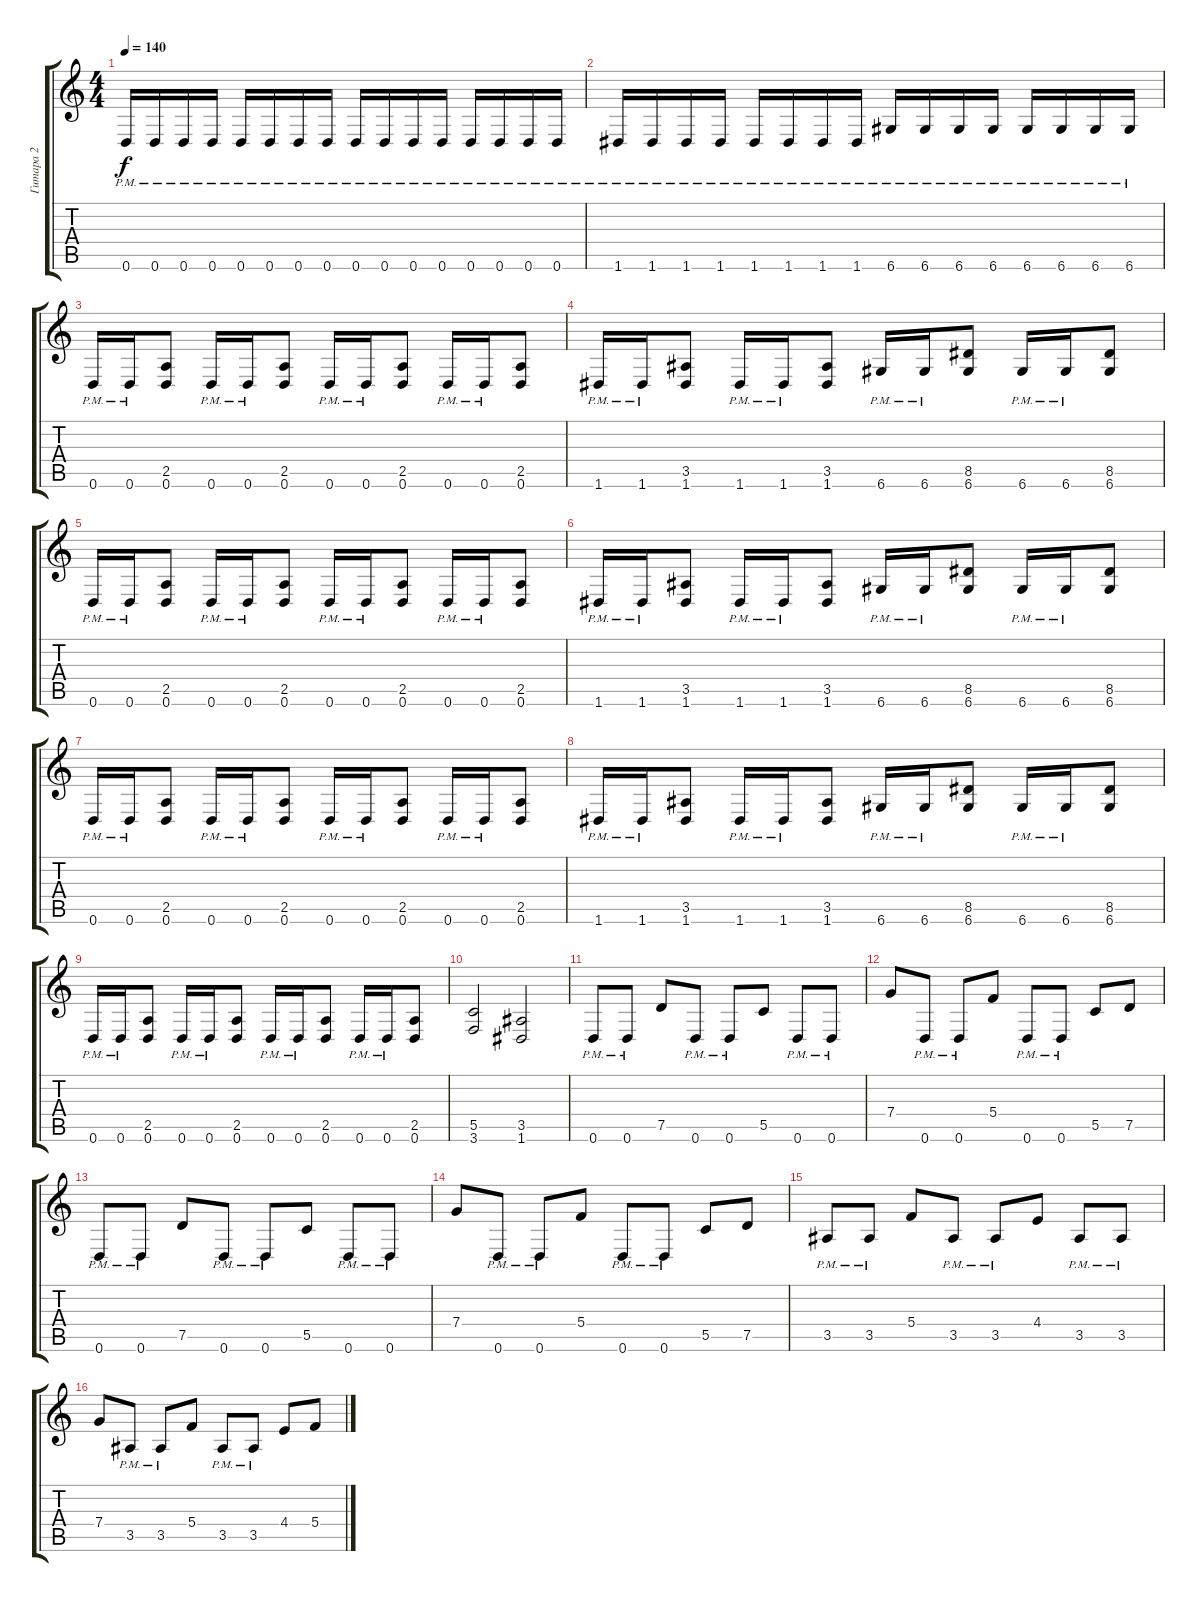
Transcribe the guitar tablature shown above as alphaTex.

\track ("Гитара 2" "Гитара 2") {instrument overdrivenguitar}
\staff {score tabs}
\tuning (D4 A3 F3 C3 G2 D2) {hide}
\ts (4 4)
\tempo 140
\clef g2
\ks c
0.6{pm}.16{dy f} 0.6{pm}.16 0.6{pm}.16 0.6{pm}.16 0.6{pm}.16 0.6{pm}.16 0.6{pm}.16 0.6{pm}.16 0.6{pm}.16 0.6{pm}.16 0.6{pm}.16 0.6{pm}.16 0.6{pm}.16 0.6{pm}.16 0.6{pm}.16 0.6{pm}.16 |
1.6{pm}.16 1.6{pm}.16 1.6{pm}.16 1.6{pm}.16 1.6{pm}.16 1.6{pm}.16 1.6{pm}.16 1.6{pm}.16 6.6{pm}.16 6.6{pm}.16 6.6{pm}.16 6.6{pm}.16 6.6{pm}.16 6.6{pm}.16 6.6{pm}.16 6.6{pm}.16 |
0.6{pm}.16 0.6{pm}.16 (2.5 0.6).8 0.6{pm}.16 0.6{pm}.16 (2.5 0.6).8 0.6{pm}.16 0.6{pm}.16 (2.5 0.6).8 0.6{pm}.16 0.6{pm}.16 (2.5 0.6).8 |
1.6{pm}.16 1.6{pm}.16 (3.5 1.6).8 1.6{pm}.16 1.6{pm}.16 (3.5 1.6).8 6.6{pm}.16 6.6{pm}.16 (8.5 6.6).8 6.6{pm}.16 6.6{pm}.16 (8.5 6.6).8 |
0.6{pm}.16 0.6{pm}.16 (2.5 0.6).8 0.6{pm}.16 0.6{pm}.16 (2.5 0.6).8 0.6{pm}.16 0.6{pm}.16 (2.5 0.6).8 0.6{pm}.16 0.6{pm}.16 (2.5 0.6).8 |
1.6{pm}.16 1.6{pm}.16 (3.5 1.6).8 1.6{pm}.16 1.6{pm}.16 (3.5 1.6).8 6.6{pm}.16 6.6{pm}.16 (8.5 6.6).8 6.6{pm}.16 6.6{pm}.16 (8.5 6.6).8 |
0.6{pm}.16 0.6{pm}.16 (2.5 0.6).8 0.6{pm}.16 0.6{pm}.16 (2.5 0.6).8 0.6{pm}.16 0.6{pm}.16 (2.5 0.6).8 0.6{pm}.16 0.6{pm}.16 (2.5 0.6).8 |
1.6{pm}.16 1.6{pm}.16 (3.5 1.6).8 1.6{pm}.16 1.6{pm}.16 (3.5 1.6).8 6.6{pm}.16 6.6{pm}.16 (8.5 6.6).8 6.6{pm}.16 6.6{pm}.16 (8.5 6.6).8 |
0.6{pm}.16 0.6{pm}.16 (2.5 0.6).8 0.6{pm}.16 0.6{pm}.16 (2.5 0.6).8 0.6{pm}.16 0.6{pm}.16 (2.5 0.6).8 0.6{pm}.16 0.6{pm}.16 (2.5 0.6).8 |
(5.5 3.6).2 (3.5 1.6).2 |
0.6{pm}.8 0.6{pm}.8 7.5.8 0.6{pm}.8 0.6{pm}.8 5.5.8 0.6{pm}.8 0.6{pm}.8 |
7.4.8 0.6{pm}.8 0.6{pm}.8 5.4.8 0.6{pm}.8 0.6{pm}.8 5.5.8 7.5.8 |
0.6{pm}.8 0.6{pm}.8 7.5.8 0.6{pm}.8 0.6{pm}.8 5.5.8 0.6{pm}.8 0.6{pm}.8 |
7.4.8 0.6{pm}.8 0.6{pm}.8 5.4.8 0.6{pm}.8 0.6{pm}.8 5.5.8 7.5.8 |
3.5{pm}.8 3.5{pm}.8 5.4.8 3.5{pm}.8 3.5{pm}.8 4.4.8 3.5{pm}.8 3.5{pm}.8 |
7.4.8 3.5{pm}.8 3.5{pm}.8 5.4.8 3.5{pm}.8 3.5{pm}.8 4.4.8 5.4.8
